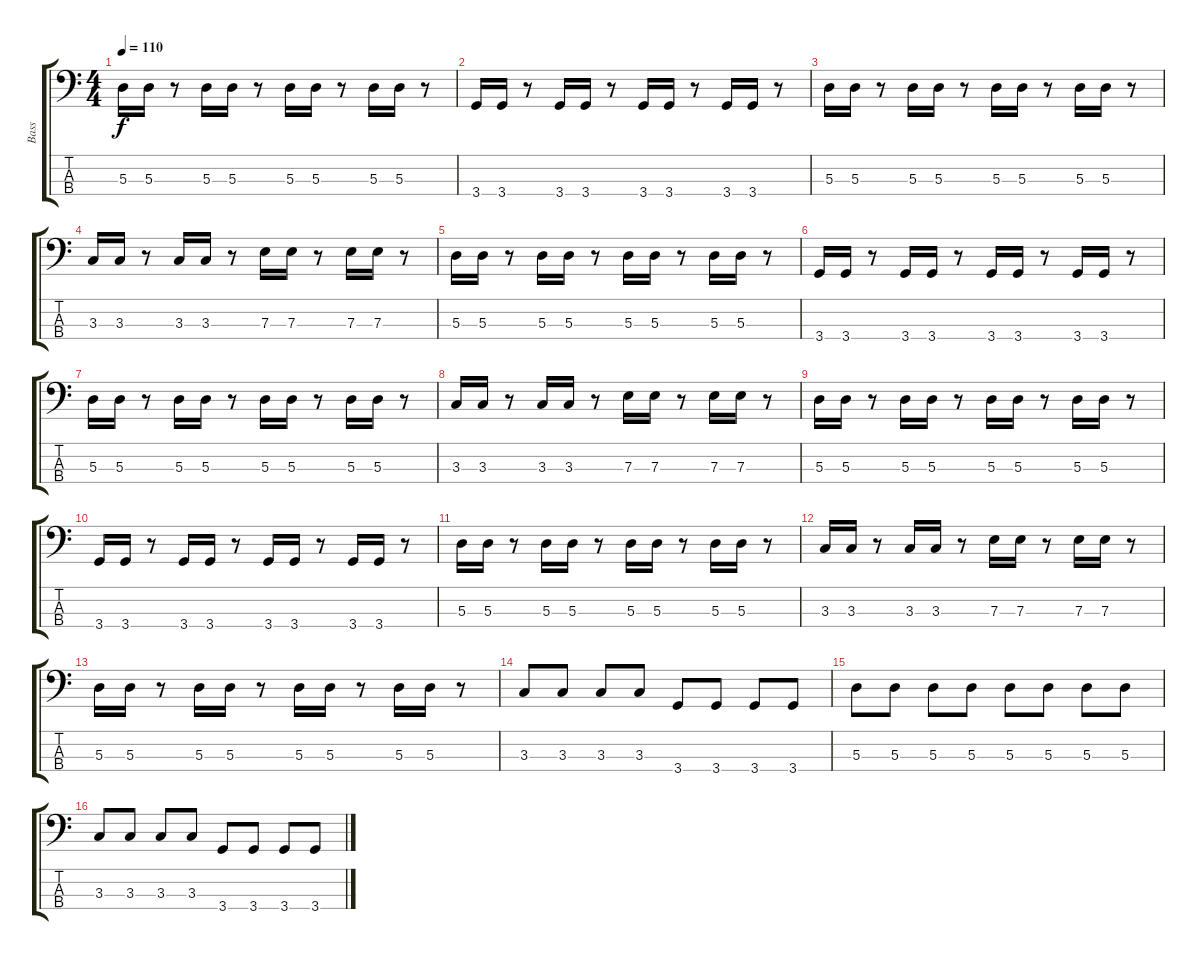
\track ("Bass" "Bass") {instrument electricbasspick}
\staff {score tabs}
\tuning (G2 D2 A1 E1) {hide}
\ts (4 4)
\tempo 110
\clef f4
\ks c
5.3.16{dy f} 5.3.16 r.8 5.3.16 5.3.16 r.8 5.3.16 5.3.16 r.8 5.3.16 5.3.16 r.8 |
3.4.16 3.4.16 r.8 3.4.16 3.4.16 r.8 3.4.16 3.4.16 r.8 3.4.16 3.4.16 r.8 |
5.3.16 5.3.16 r.8 5.3.16 5.3.16 r.8 5.3.16 5.3.16 r.8 5.3.16 5.3.16 r.8 |
3.3.16 3.3.16 r.8 3.3.16 3.3.16 r.8 7.3.16 7.3.16 r.8 7.3.16 7.3.16 r.8 |
5.3.16 5.3.16 r.8 5.3.16 5.3.16 r.8 5.3.16 5.3.16 r.8 5.3.16 5.3.16 r.8 |
3.4.16 3.4.16 r.8 3.4.16 3.4.16 r.8 3.4.16 3.4.16 r.8 3.4.16 3.4.16 r.8 |
5.3.16 5.3.16 r.8 5.3.16 5.3.16 r.8 5.3.16 5.3.16 r.8 5.3.16 5.3.16 r.8 |
3.3.16 3.3.16 r.8 3.3.16 3.3.16 r.8 7.3.16 7.3.16 r.8 7.3.16 7.3.16 r.8 |
5.3.16 5.3.16 r.8 5.3.16 5.3.16 r.8 5.3.16 5.3.16 r.8 5.3.16 5.3.16 r.8 |
3.4.16 3.4.16 r.8 3.4.16 3.4.16 r.8 3.4.16 3.4.16 r.8 3.4.16 3.4.16 r.8 |
5.3.16 5.3.16 r.8 5.3.16 5.3.16 r.8 5.3.16 5.3.16 r.8 5.3.16 5.3.16 r.8 |
3.3.16 3.3.16 r.8 3.3.16 3.3.16 r.8 7.3.16 7.3.16 r.8 7.3.16 7.3.16 r.8 |
5.3.16 5.3.16 r.8 5.3.16 5.3.16 r.8 5.3.16 5.3.16 r.8 5.3.16 5.3.16 r.8 |
3.3.8 3.3.8 3.3.8 3.3.8 3.4.8 3.4.8 3.4.8 3.4.8 |
5.3.8 5.3.8 5.3.8 5.3.8 5.3.8 5.3.8 5.3.8 5.3.8 |
3.3.8 3.3.8 3.3.8 3.3.8 3.4.8 3.4.8 3.4.8 3.4.8
